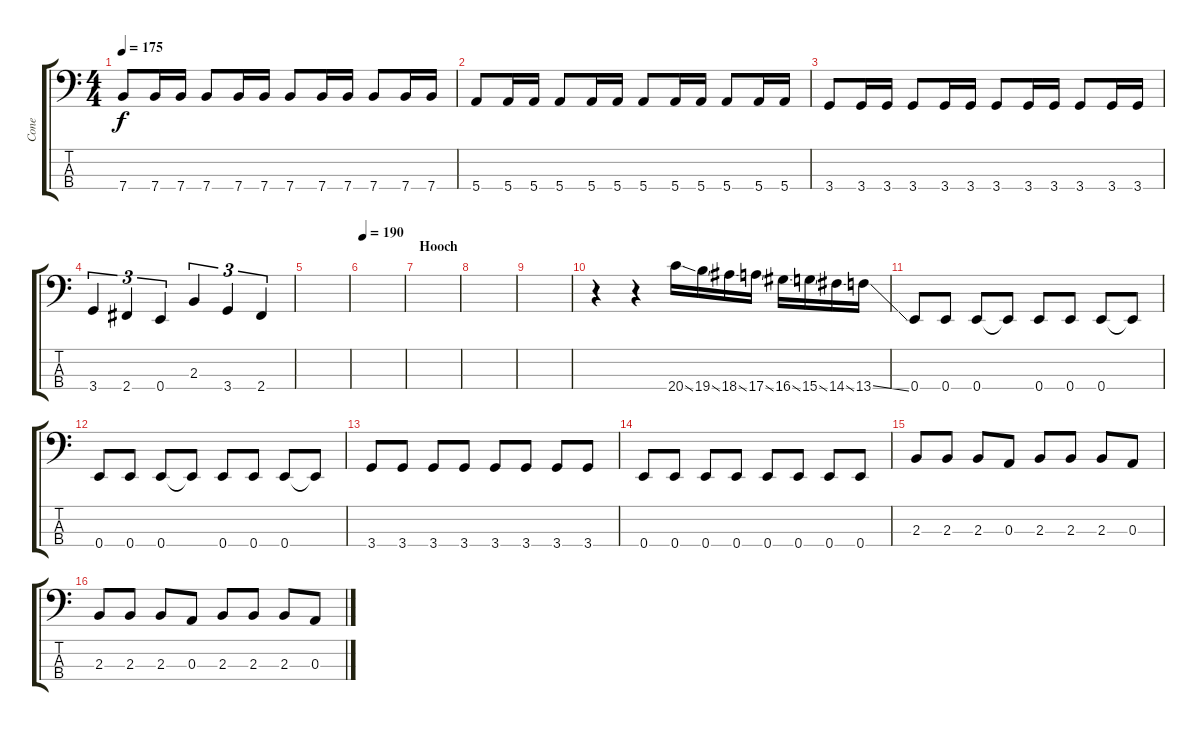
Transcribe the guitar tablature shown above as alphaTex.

\track ("Cone" "Cone") {instrument electricbasspick}
\staff {score tabs}
\tuning (G2 D2 A1 E1) {hide}
\ts (4 4)
\tempo 175
\clef f4
\ks c
7.4.8{dy f} 7.4.16 7.4.16 7.4.8 7.4.16 7.4.16 7.4.8 7.4.16 7.4.16 7.4.8 7.4.16 7.4.16 |
5.4.8 5.4.16 5.4.16 5.4.8 5.4.16 5.4.16 5.4.8 5.4.16 5.4.16 5.4.8 5.4.16 5.4.16 |
3.4.8 3.4.16 3.4.16 3.4.8 3.4.16 3.4.16 3.4.8 3.4.16 3.4.16 3.4.8 3.4.16 3.4.16 |
3.4.4{tu (3 2)} 2.4.4{tu (3 2)} 0.4.4{tu (3 2)} 2.3.4{tu (3 2)} 3.4.4{tu (3 2)} 2.4.4{tu (3 2)} |
|
\tempo 190
|
\section ("" "Hooch")
|
|
|
r.4 r.4 20.4{ss}.16 19.4{ss}.16 18.4{ss}.16 17.4{ss}.16 16.4{ss}.16 15.4{ss}.16 14.4{ss}.16 13.4{ss}.16 |
0.4.8 0.4.8 0.4.8 0.4{t}.8 0.4.8 0.4.8 0.4.8 0.4{t}.8 |
0.4.8 0.4.8 0.4.8 0.4{t}.8 0.4.8 0.4.8 0.4.8 0.4{t}.8 |
3.4.8 3.4.8 3.4.8 3.4.8 3.4.8 3.4.8 3.4.8 3.4.8 |
0.4.8 0.4.8 0.4.8 0.4.8 0.4.8 0.4.8 0.4.8 0.4.8 |
2.3.8 2.3.8 2.3.8 0.3.8 2.3.8 2.3.8 2.3.8 0.3.8 |
2.3.8 2.3.8 2.3.8 0.3.8 2.3.8 2.3.8 2.3.8 0.3.8
